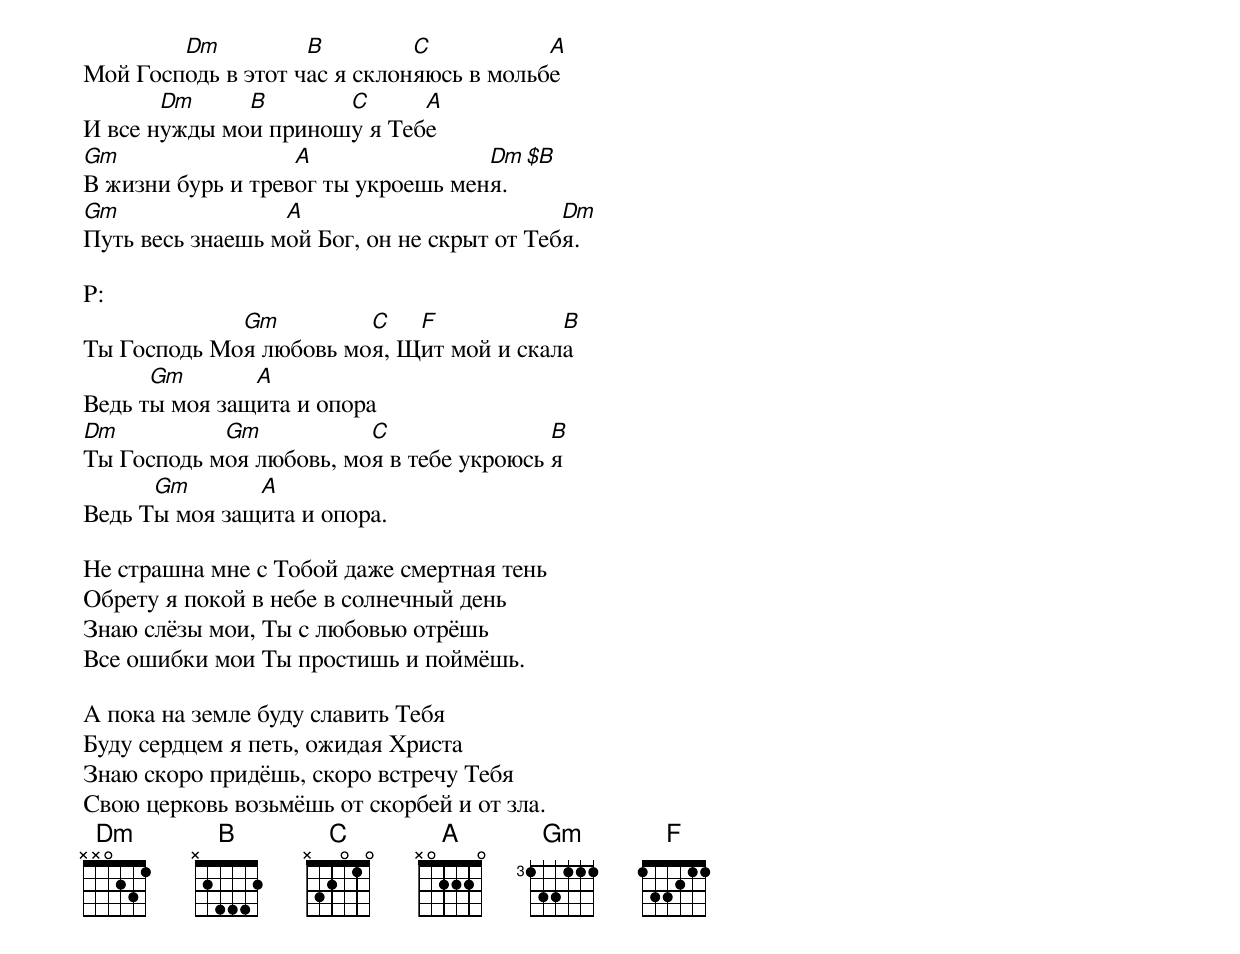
Мой Госп[Dm]одь в этот ч[B]ас я склон[C]яюсь в мольб[A]е
И все н[Dm]ужды мо[B]и принош[C]у я Теб[A]е
[Gm]В жизни бурь и трев[A]ог ты укроешь мен[Dm]я.[$B]
[Gm]Путь весь знаешь м[A]ой Бог, он не скрыт от Теб[Dm]я.

P:
Ты Господь Мо[Gm]я любовь мо[C]я, Щ[F]ит мой и скал[B]а
Ведь т[Gm]ы моя защ[A]ита и опора
[Dm]Ты Господь м[Gm]оя любовь, мо[C]я в тебе укроюсь [B]я
Ведь Т[Gm]ы моя защ[A]ита и опора.

Не страшна мне с Тобой даже смертная тень
Обрету я покой в небе в солнечный день
Знаю слёзы мои, Ты с любовью отрёшь
Все ошибки мои Ты простишь и поймёшь.

А пока на земле буду славить Тебя
Буду сердцем я петь, ожидая Христа
Знаю скоро придёшь, скоро встречу Тебя
Свою церковь возьмёшь от скорбей и от зла.
